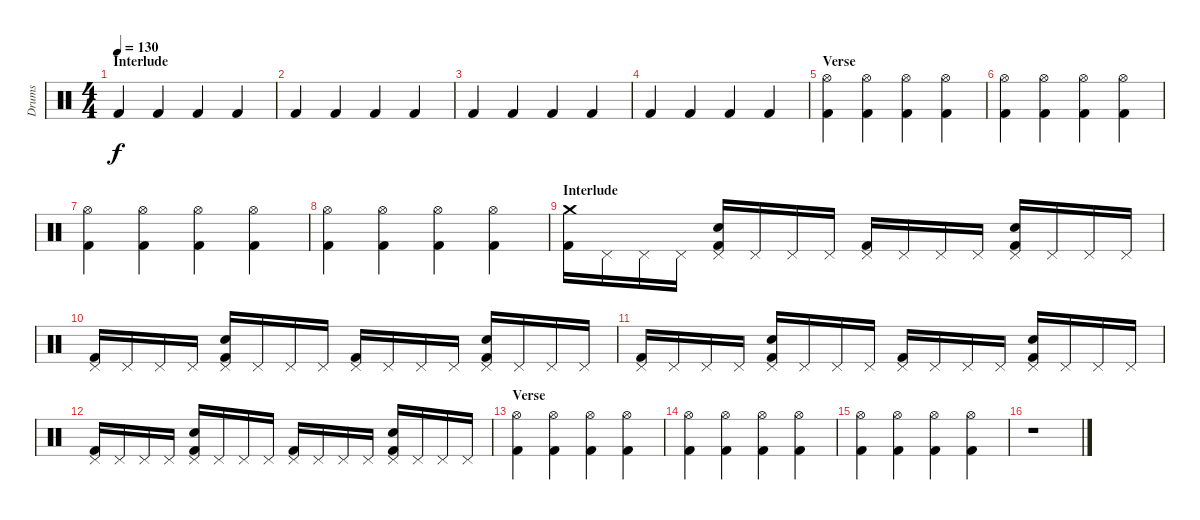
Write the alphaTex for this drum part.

\track ("Drums" "Drums") {instrument percussion}
\staff {score}
\articulation defaults
\ts (4 4)
\section ("" "Interlude")
\tempo 130
\clef neutral
\ks c "Kick (hit) 2".4{dy f} "Kick (hit) 2".4 "Kick (hit) 2".4 "Kick (hit) 2".4
|
"Kick (hit) 2".4 "Kick (hit) 2".4 "Kick (hit) 2".4 "Kick (hit) 2".4 |
"Kick (hit) 2".4 "Kick (hit) 2".4 "Kick (hit) 2".4 "Kick (hit) 2".4 |
"Kick (hit) 2".4 "Kick (hit) 2".4 "Kick (hit) 2".4 "Kick (hit) 2".4 |
\section ("" "Verse")
("Kick (hit) 2" "Hi-Hat (open)").4 ("Kick (hit) 2" "Hi-Hat (open)").4 ("Kick (hit) 2" "Hi-Hat (open)").4 ("Kick (hit) 2" "Hi-Hat (open)").4 |
("Kick (hit) 2" "Hi-Hat (open)").4 ("Kick (hit) 2" "Hi-Hat (open)").4 ("Kick (hit) 2" "Hi-Hat (open)").4 ("Kick (hit) 2" "Hi-Hat (open)").4 |
("Kick (hit) 2" "Hi-Hat (open)").4 ("Kick (hit) 2" "Hi-Hat (open)").4 ("Kick (hit) 2" "Hi-Hat (open)").4 ("Kick (hit) 2" "Hi-Hat (open)").4 |
("Kick (hit) 2" "Hi-Hat (open)").4 ("Kick (hit) 2" "Hi-Hat (open)").4 ("Kick (hit) 2" "Hi-Hat (open)").4 ("Kick (hit) 2" "Hi-Hat (open)").4 |
\section ("" "Interlude")
("Crash medium (hit)" "Kick (hit) 2").16 "Pedal Hi-Hat (hit)".16 "Pedal Hi-Hat (hit)".16 "Pedal Hi-Hat (hit)".16 ("Pedal Hi-Hat (hit)" "Electric Snare (hit)" "Kick (hit) 2").16 "Pedal Hi-Hat (hit)".16 "Pedal Hi-Hat (hit)".16 "Pedal Hi-Hat (hit)".16 ("Pedal Hi-Hat (hit)" "Kick (hit) 2").16 "Pedal Hi-Hat (hit)".16 "Pedal Hi-Hat (hit)".16 "Pedal Hi-Hat (hit)".16 ("Pedal Hi-Hat (hit)" "Electric Snare (hit)" "Kick (hit) 2").16 "Pedal Hi-Hat (hit)".16 "Pedal Hi-Hat (hit)".16 "Pedal Hi-Hat (hit)".16 |
("Pedal Hi-Hat (hit)" "Kick (hit) 2").16 "Pedal Hi-Hat (hit)".16 "Pedal Hi-Hat (hit)".16 "Pedal Hi-Hat (hit)".16 ("Pedal Hi-Hat (hit)" "Electric Snare (hit)" "Kick (hit) 2").16 "Pedal Hi-Hat (hit)".16 "Pedal Hi-Hat (hit)".16 "Pedal Hi-Hat (hit)".16 ("Pedal Hi-Hat (hit)" "Kick (hit) 2").16 "Pedal Hi-Hat (hit)".16 "Pedal Hi-Hat (hit)".16 "Pedal Hi-Hat (hit)".16 ("Pedal Hi-Hat (hit)" "Electric Snare (hit)" "Kick (hit) 2").16 "Pedal Hi-Hat (hit)".16 "Pedal Hi-Hat (hit)".16 "Pedal Hi-Hat (hit)".16 |
("Pedal Hi-Hat (hit)" "Kick (hit) 2").16 "Pedal Hi-Hat (hit)".16 "Pedal Hi-Hat (hit)".16 "Pedal Hi-Hat (hit)".16 ("Pedal Hi-Hat (hit)" "Electric Snare (hit)" "Kick (hit) 2").16 "Pedal Hi-Hat (hit)".16 "Pedal Hi-Hat (hit)".16 "Pedal Hi-Hat (hit)".16 ("Pedal Hi-Hat (hit)" "Kick (hit) 2").16 "Pedal Hi-Hat (hit)".16 "Pedal Hi-Hat (hit)".16 "Pedal Hi-Hat (hit)".16 ("Pedal Hi-Hat (hit)" "Electric Snare (hit)" "Kick (hit) 2").16 "Pedal Hi-Hat (hit)".16 "Pedal Hi-Hat (hit)".16 "Pedal Hi-Hat (hit)".16 |
("Pedal Hi-Hat (hit)" "Kick (hit) 2").16 "Pedal Hi-Hat (hit)".16 "Pedal Hi-Hat (hit)".16 "Pedal Hi-Hat (hit)".16 ("Pedal Hi-Hat (hit)" "Electric Snare (hit)" "Kick (hit) 2").16 "Pedal Hi-Hat (hit)".16 "Pedal Hi-Hat (hit)".16 "Pedal Hi-Hat (hit)".16 ("Pedal Hi-Hat (hit)" "Kick (hit) 2").16 "Pedal Hi-Hat (hit)".16 "Pedal Hi-Hat (hit)".16 "Pedal Hi-Hat (hit)".16 ("Pedal Hi-Hat (hit)" "Electric Snare (hit)" "Kick (hit) 2").16 "Pedal Hi-Hat (hit)".16 "Pedal Hi-Hat (hit)".16 "Pedal Hi-Hat (hit)".16 |
\section ("" "Verse")
("Kick (hit) 2" "Hi-Hat (open)").4 ("Kick (hit) 2" "Hi-Hat (open)").4 ("Kick (hit) 2" "Hi-Hat (open)").4 ("Kick (hit) 2" "Hi-Hat (open)").4 |
("Kick (hit) 2" "Hi-Hat (open)").4 ("Kick (hit) 2" "Hi-Hat (open)").4 ("Kick (hit) 2" "Hi-Hat (open)").4 ("Kick (hit) 2" "Hi-Hat (open)").4 |
("Kick (hit) 2" "Hi-Hat (open)").4 ("Kick (hit) 2" "Hi-Hat (open)").4 ("Kick (hit) 2" "Hi-Hat (open)").4 ("Kick (hit) 2" "Hi-Hat (open)").4 |
r.1
